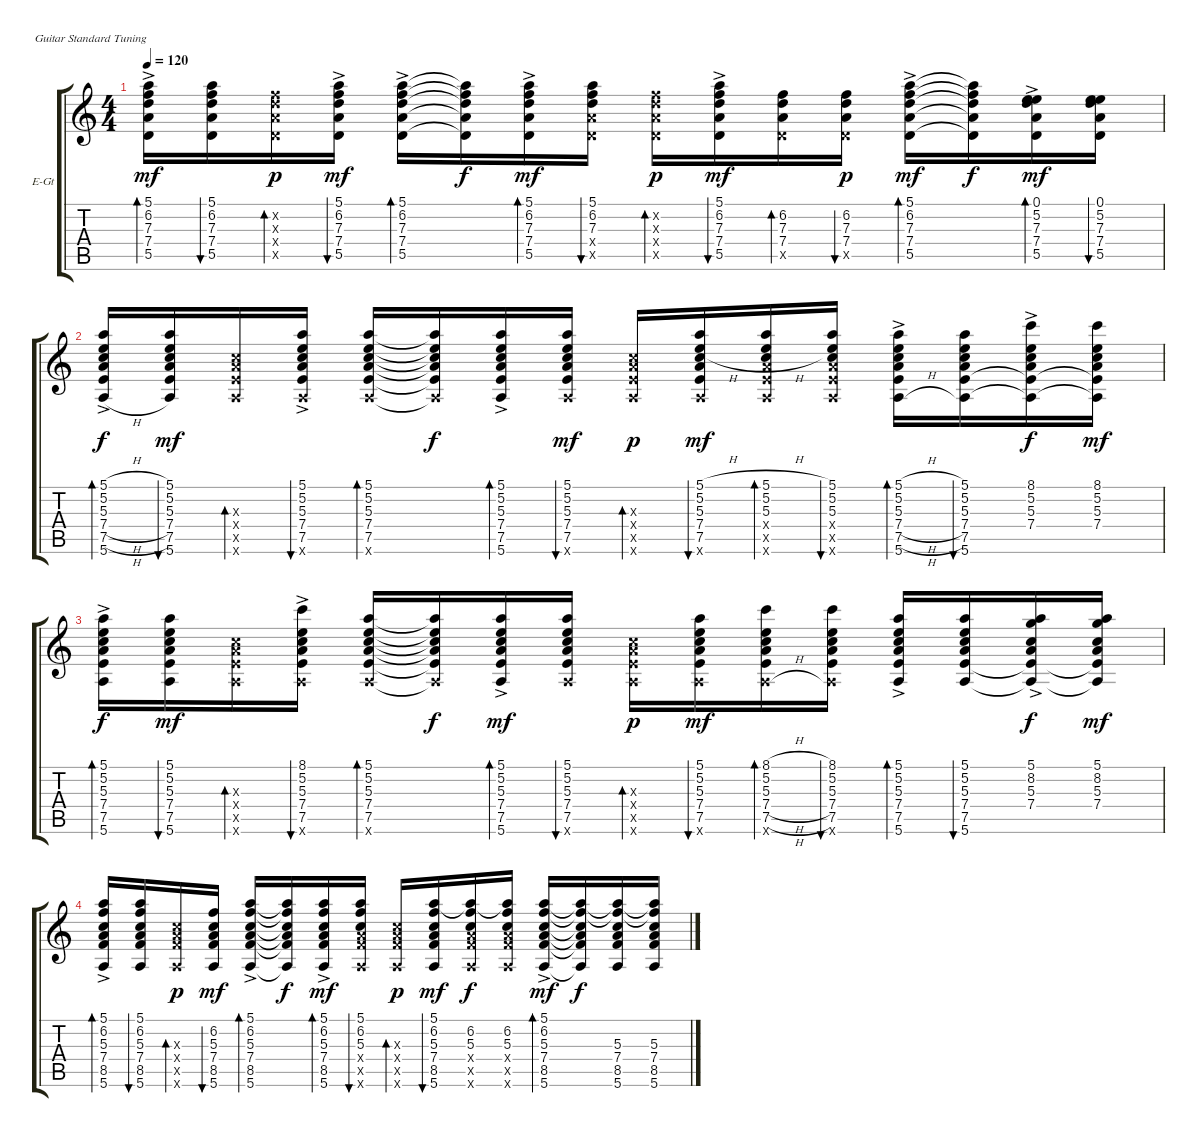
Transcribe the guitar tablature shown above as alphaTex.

\bracketExtendMode groupsimilarinstruments
\firstSystemTrackNameOrientation horizontal
\otherSystemsTrackNameOrientation horizontal
\track ("Guitar 2" "E-Gt") {instrument electricguitarclean}
\staff {score tabs}
\tuning (E4 B3 G3 D3 A2 E2)
\ts (4 4)
\tempo 120
\clef g2
\ks c
(5.1{ac} 6.2{ac} 7.3{ac} 7.4{ac} 5.5{ac}).16{bd 60 dy mf} (5.1 6.2 7.3 7.4 5.5).16{bu 60} (6.2{x} 7.3{x} 7.4{x} 5.5{x}).16{bd 60 dy p} (5.1{ac} 6.2{ac} 7.3{ac} 7.4{ac} 5.5{ac}).16{bu 60 dy mf} (5.1 6.2{ac} 7.3{ac} 7.4{ac} 5.5{ac}).16{bd 60} (5.1{t} 6.2{t} 7.3{t} 7.4{t} 5.5{t}).16{dy f} (5.1{ac} 6.2{ac} 7.3{ac} 7.4{ac} 5.5{ac}).16{bd 60 dy mf} (5.1 6.2 7.3 7.4{x} 5.5{x}).16{bu 60} (6.2{x} 7.3{x} 7.4{x} 5.5{x}).16{bd 60 dy p} (5.1{ac} 6.2{ac} 7.3{ac} 7.4{ac} 5.5{ac}).16{bu 60 dy mf} (6.2 7.3 7.4 5.5{x}).16{bd 60} (6.2 7.3 7.4 5.5{x}).16{bu 60 dy p} (5.1{ac} 6.2{ac} 7.3{ac} 7.4{ac} 5.5{ac}).16{bd 60 dy mf} (5.1{t} 6.2{t} 7.3{t} 7.4{t} 5.5{t}).16{dy f} (0.1{ac} 5.2{ac} 7.3{ac} 7.4{ac} 5.5{ac}).16{bd 60 dy mf} (0.1 5.2 7.3 7.4 5.5).16{bu 60} |
(5.1{h ac} 5.2{h ac} 5.3{h ac} 7.4{h ac} 7.5{h ac} 5.6{h}).16{bd 60 dy f} (5.1 5.2 5.3 7.4 7.5 5.6).16{bu 60 dy mf} (5.3{x} 7.4{x} 7.5{x} 5.6{x}).16{bd 60} (5.1{ac} 5.2{ac} 5.3{ac} 7.4{ac} 7.5{ac} 5.6{ac x}).16{bu 60} (5.1 5.2 5.3 7.4 7.5 5.6{x}).16{bd 60} (5.1{t} 5.2{t} 5.3{t} 7.4{t} 7.5{t} 5.6{x t}).16{dy f} (5.1{ac} 5.2{ac} 5.3{ac} 7.4{ac} 7.5{ac} 5.6).16{bd 60} (5.1 5.2 5.3 7.4 7.5 5.6{x}).16{bu 60 dy mf} (5.3{x} 7.4{x} 7.5{x} 5.6{x}).16{bd 60 dy p} (5.1{h} 5.2{h} 5.3{h} 7.4 7.5 5.6{x}).16{bu 60 dy mf} (5.1{h} 5.2{h} 5.3{h} 7.4{x} 7.5{x} 5.6{x}).16{bd 60} (5.1 5.2 5.3 7.4{x} 7.5{x} 5.6{x}).16{bu 60} (5.1{h ac} 5.2{h ac} 5.3{h ac} 7.4{h ac} 7.5{h ac} 5.6{h ac}).16{bd 60} (5.1 5.2 5.3 7.4 7.5 5.6).16{bu 60} (8.1{ac} 5.2{ac} 5.3{ac} 7.4{ac} 7.5{t} 5.6{t}).16{dy f} (8.1 5.2 5.3 7.4 7.5{t} 5.6{t}).16{dy mf} |
(5.1{ac} 5.2{ac} 5.3{ac} 7.4{ac} 7.5{ac} 5.6).16{bd 60 dy f} (5.1 5.2 5.3 7.4 7.5 5.6).16{bu 60 dy mf} (5.3{x} 7.4{x} 7.5{x} 5.6{x}).16{bd 60} (8.1{ac} 5.2{ac} 5.3{ac} 7.4{ac} 7.5{ac} 5.6{ac x}).16{bu 60} (5.1 5.2 5.3 7.4 7.5 5.6{x}).16{bd 60} (5.1{t} 5.2{t} 5.3{t} 7.4{t} 7.5{t} 5.6{x t}).16{dy f} (5.1{ac} 5.2{ac} 5.3{ac} 7.4{ac} 7.5{ac} 5.6{ac}).16{bd 60 dy mf} (5.1 5.2 5.3 7.4 7.5 5.6{x}).16{bu 60} (5.3{x} 7.4{x} 7.5{x} 5.6{x}).16{bd 60 dy p} (5.1 5.2 5.3 7.4 7.5 5.6{x}).16{bu 60 dy mf} (8.1{h} 5.2{h} 5.3{h} 7.4{h} 7.5{h} 5.6{h x}).16{bd 60} (8.1 5.2 5.3 7.4 7.5 5.6{x}).16{bu 60} (5.1{ac} 5.2{ac} 5.3{ac} 7.4{ac} 7.5{ac} 5.6{ac}).16{bd 60} (5.1 5.2 5.3 7.4 7.5 5.6).16{bu 60} (5.1{ac} 8.2{ac} 5.3{ac} 7.4{ac} 7.5{t} 5.6{t}).16{dy f} (5.1 8.2 5.3 7.4 7.5{t} 5.6{t}).16{dy mf} |
(5.1{ac} 6.2{ac} 5.3{ac} 7.4{ac} 8.5{ac} 5.6{ac}).16{bd 60} (5.1 6.2 5.3 7.4 8.5 5.6).16{bu 60} (5.3{x} 7.4{x} 8.5{x} 5.6{x}).16{bd 60 dy p} (6.2 5.3 7.4 8.5 5.6).16{bu 60 dy mf} (5.1{ac} 6.2{ac} 5.3{ac} 7.4{ac} 8.5{ac} 5.6{ac}).16{bd 60} (5.1{t} 6.2{t} 5.3{t} 7.4{t} 8.5{t} 5.6{t}).16{dy f} (5.1{ac} 6.2{ac} 5.3{ac} 7.4{ac} 8.5{ac} 5.6{ac}).16{bd 60 dy mf} (5.1 6.2 5.3 7.4{x} 8.5{x} 5.6{x}).16{bu 60} (5.3{x} 7.4{x} 8.5{x} 5.6{x}).16{bd 60 dy p} (5.1 6.2 5.3 7.4 8.5 5.6).16{bu 60 dy mf} (5.1{t} 6.2 5.3 7.4{x} 8.5{x} 5.6{x}).16{dy f} (5.1{t} 6.2 5.3 7.4{x} 8.5{x} 5.6{x}).16 (5.1{ac} 6.2{ac} 5.3{ac} 7.4{ac} 8.5{ac} 5.6{ac}).16{bd 60 dy mf} (5.1{t} 6.2{t} 5.3{t} 7.4{t} 8.5{t} 5.6{t}).16{dy f} (5.1{t} 6.2{t} 5.3 7.4 8.5 5.6).16 (5.1{t} 6.2{t} 5.3 7.4 8.5 5.6).16
